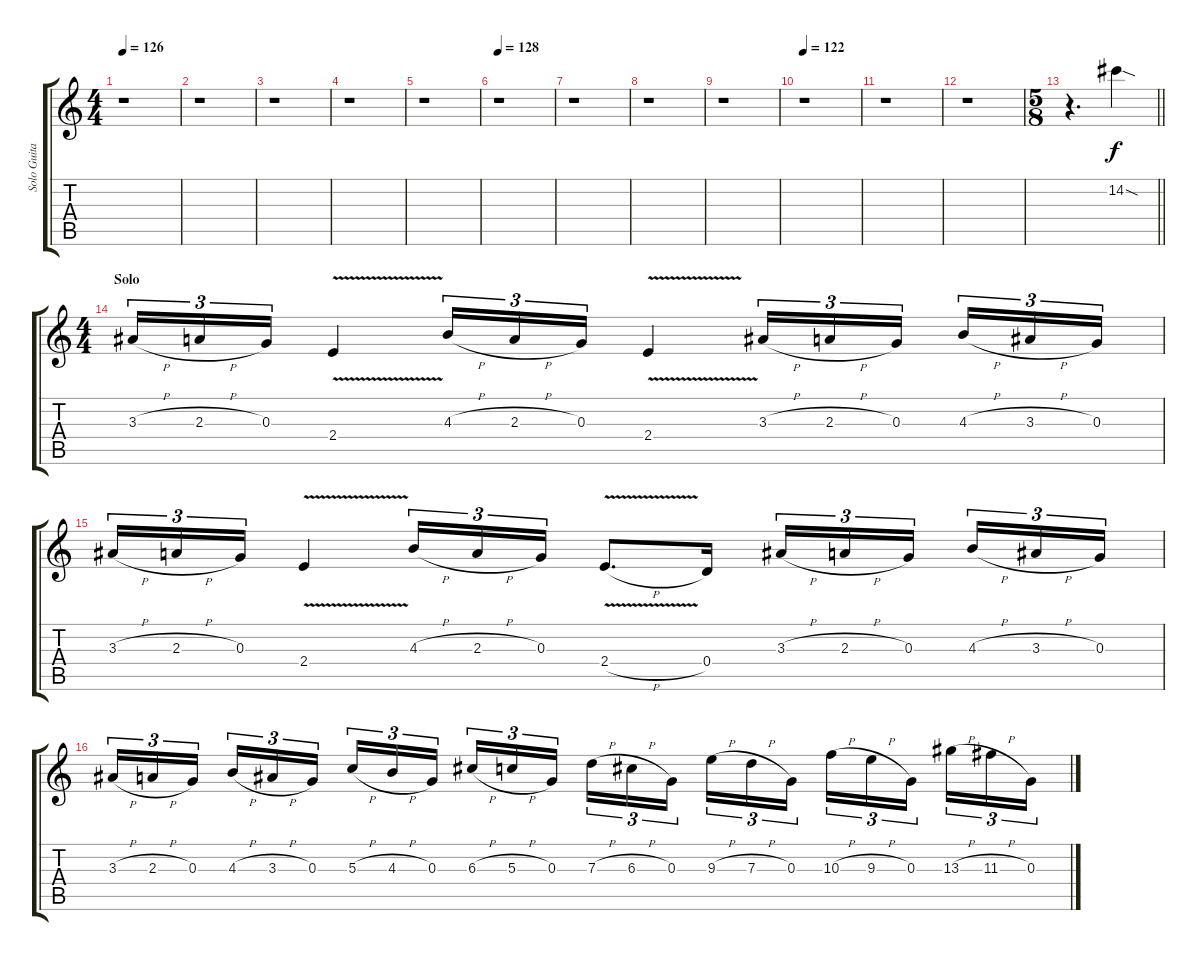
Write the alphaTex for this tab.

\track ("Solo Guitar" "Solo Guita") {instrument overdrivenguitar}
\staff {score tabs}
\tuning (E4 B3 G3 D3 A2 E2) {hide}
\ts (4 4)
\tempo 126
\clef g2
\ks c
r.1{dy f} |
r.1 |
r.1 |
r.1 |
r.1 |
\tempo 128
r.1 |
r.1 |
r.1 |
r.1 |
\tempo 122
r.1 |
r.1 |
r.1 |
\ts (5 8)
\barLineRight lightlight
r.4{d} 14.2{sod}.4 |
\ts (4 4)
\section ("" "Solo")
3.3{h}.16{tu (3 2)} 2.3{h}.16{tu (3 2)} 0.3.16{tu (3 2)} 2.4{v}.4 4.3{h}.16{tu (3 2)} 2.3{h}.16{tu (3 2)} 0.3.16{tu (3 2)} 2.4{v}.4 3.3{h}.16{tu (3 2)} 2.3{h}.16{tu (3 2)} 0.3.16{tu (3 2) beam splitsecondary} 4.3{h}.16{tu (3 2)} 3.3{h}.16{tu (3 2)} 0.3.16{tu (3 2)} |
3.3{h}.16{tu (3 2)} 2.3{h}.16{tu (3 2)} 0.3.16{tu (3 2)} 2.4{v}.4 4.3{h}.16{tu (3 2)} 2.3{h}.16{tu (3 2)} 0.3.16{tu (3 2)} 2.4{v h}.8{d} 0.4.16 3.3{h}.16{tu (3 2)} 2.3{h}.16{tu (3 2)} 0.3.16{tu (3 2) beam splitsecondary} 4.3{h}.16{tu (3 2)} 3.3{h}.16{tu (3 2)} 0.3.16{tu (3 2)} |
3.3{h}.16{tu (3 2)} 2.3{h}.16{tu (3 2)} 0.3.16{tu (3 2) beam splitsecondary} 4.3{h}.16{tu (3 2)} 3.3{h}.16{tu (3 2)} 0.3.16{tu (3 2)} 5.3{h}.16{tu (3 2)} 4.3{h}.16{tu (3 2)} 0.3.16{tu (3 2) beam splitsecondary} 6.3{h}.16{tu (3 2)} 5.3{h}.16{tu (3 2)} 0.3.16{tu (3 2)} 7.3{h}.16{tu (3 2)} 6.3{h}.16{tu (3 2)} 0.3.16{tu (3 2) beam splitsecondary} 9.3{h}.16{tu (3 2)} 7.3{h}.16{tu (3 2)} 0.3.16{tu (3 2)} 10.3{h}.16{tu (3 2)} 9.3{h}.16{tu (3 2)} 0.3.16{tu (3 2) beam splitsecondary} 13.3{h}.16{tu (3 2)} 11.3{h}.16{tu (3 2)} 0.3.16{tu (3 2)}
